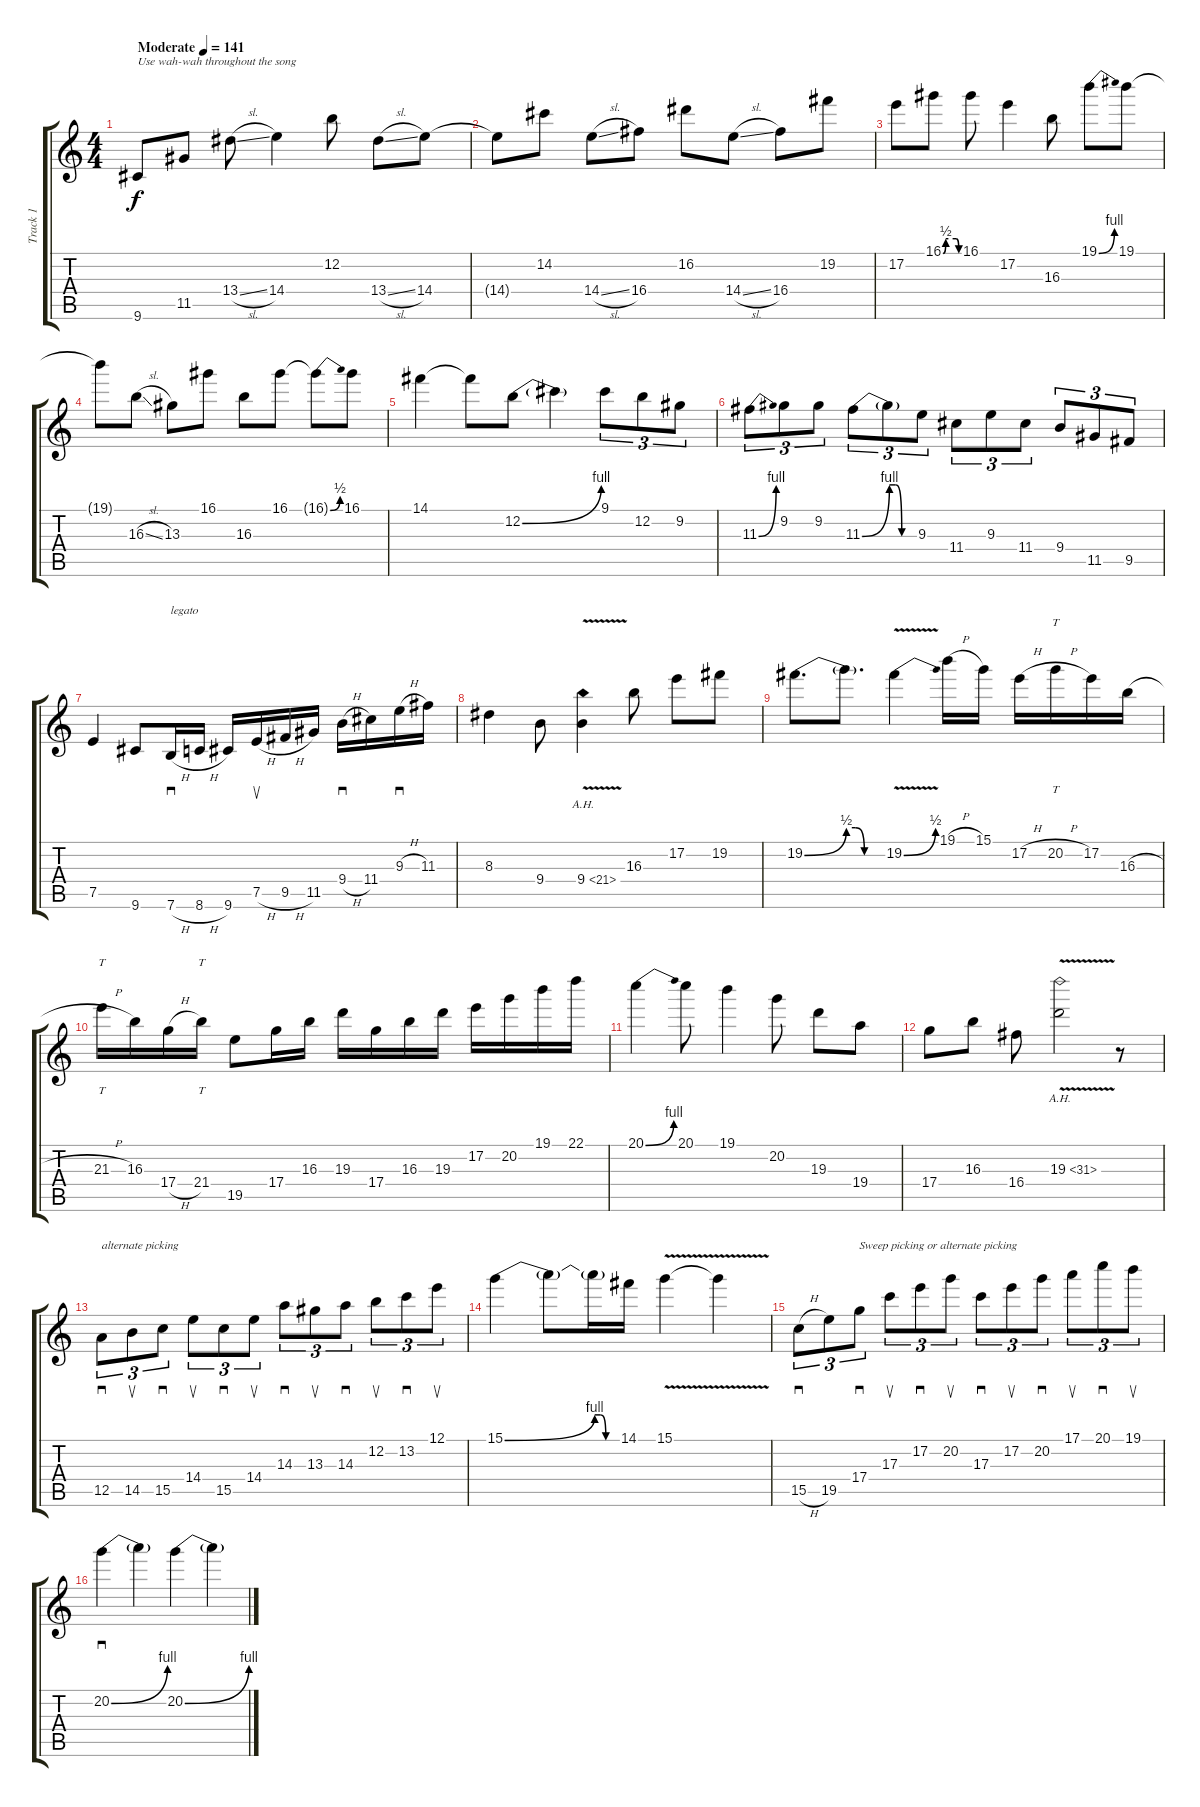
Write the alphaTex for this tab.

\track ("Track 1" "Track 1") {instrument distortionguitar}
\staff {score tabs}
\tuning (E4 B3 G3 D3 A2 E2) {hide}
\ts (4 4)
\tempo (141 "Moderate")
\clef g2
\ks c
9.6.8{txt "Use wah-wah throughout the song" dy f instrument distortionguitar} 11.5.8 13.4{sl}.8 14.4.4 12.2.8 13.4{sl}.8 14.4.8 |
14.4{t}.8 14.2.8 14.4{sl}.8 16.4.8 16.2.8 14.4{sl}.8 16.4.8 19.2.8 |
17.2.8 16.1{be (custom 0 0 10 2 20 2 50 2 60 0)}.8 16.1.8 17.2.4 16.3.8 19.1{be (bend 0 0 60 4)}.8 19.1.8 |
19.1{t}.8 16.3{sl}.8 13.3.8 16.1.8 16.3.8 16.1.8 16.1{be (bend 0 0 60 2) t}.8 16.1.8 |
14.1.4 14.1{t}.8 12.2{be (bend 0 0 60 4)}.8 12.2{t}.4 9.1.8{tu (3 2)} 12.2.8{tu (3 2)} 9.2.8{tu (3 2)} |
11.3{be (bend 0 0 60 4)}.8{tu (3 2)} 9.2.8{tu (3 2)} 9.2.8{tu (3 2)} 11.3{be (bend 0 0 60 4)}.8{tu (3 2)} 11.3{be (custom 0 4 15 4 30 0 60 0) t}.8{tu (3 2)} 9.3.8{tu (3 2)} 11.4.8{tu (3 2)} 9.3.8{tu (3 2)} 11.4.8{tu (3 2)} 9.4.8{tu (3 2)} 11.5.8{tu (3 2)} 9.5.8{tu (3 2)} |
7.5.4 9.6.8 7.6{h}.16{sd txt "legato"} 8.6{h}.16 9.6.16 7.5{h}.16{su} 9.5{h}.16 11.5.16 9.4{h}.16{sd} 11.4.16 9.3{h}.16{sd} 11.3.16 |
8.3.4 9.4.8 9.4{ah 12 v}.4 16.3.8 17.2.8 19.2.8 |
19.2{be (bend 0 0 60 2)}.8{d} 19.2{be (custom 0 2 15 2 30 0 60 0) t}.8{d} 19.2{be (bend 0 0 60 2) v}.4 19.1{h}.16 15.1.16 17.2{h}.16 20.2{h}.16{tt} 17.2.16 16.3{h}.16 |
21.3{h}.16{tt} 16.3.16 17.4{h}.16 21.4.16{tt} 19.5.8 17.4.16 16.3.16 19.3.16 17.4.16 16.3.16 19.3.16 17.2.16 20.2.16 19.1.16 22.1.16 |
20.1{be (bend 0 0 60 4)}.4 20.1.8 19.1.4 20.2.8 19.3.8 19.4.8 |
17.4.8 16.3.8 16.4.8 19.3{ah 12 v}.2 r.8 |
12.5.8{sd tu (3 2) txt "alternate picking"} 14.5.8{su tu (3 2)} 15.5.8{sd tu (3 2)} 14.4.8{su tu (3 2)} 15.5.8{sd tu (3 2)} 14.4.8{su tu (3 2)} 14.3.8{sd tu (3 2)} 13.3.8{su tu (3 2)} 14.3.8{sd tu (3 2)} 12.2.8{su tu (3 2)} 13.2.8{sd tu (3 2)} 12.1.8{su tu (3 2)} |
15.1{be (bend 0 0 60 4)}.4 15.1{t}.8 15.1{be (custom 0 4 15 4 30 0 60 0) t}.16 14.1.16 15.1{v}.4 15.1{t}.4 |
15.5{h}.8{sd tu (3 2)} 19.5.8{tu (3 2)} 17.4.8{sd tu (3 2) txt "Sweep picking or alternate picking"} 17.3.8{su tu (3 2)} 17.2.8{sd tu (3 2)} 20.2.8{su tu (3 2)} 17.3.8{sd tu (3 2)} 17.2.8{su tu (3 2)} 20.2.8{sd tu (3 2)} 17.1.8{su tu (3 2)} 20.1.8{sd tu (3 2)} 19.1.8{su tu (3 2)} |
20.2{be (bend 0 0 60 4)}.4{sd} 20.2{t}.4 20.2{be (bend 0 0 60 4)}.4 20.2{t}.4
